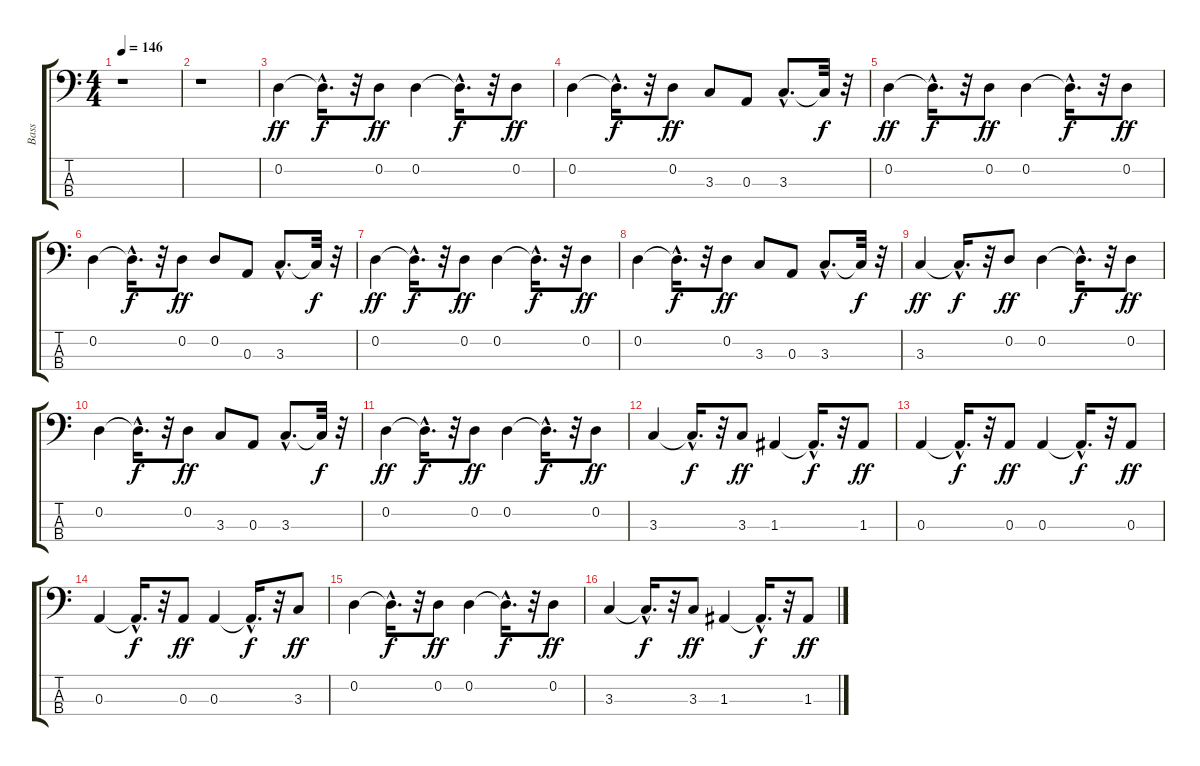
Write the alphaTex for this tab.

\track ("Bass" "Bass") {instrument electricbassfinger}
\staff {score tabs}
\tuning (G2 D2 A1 E1) {hide}
\ts (4 4)
\tempo 146
\clef f4
\ks c
r.1{dy ff instrument electricbassfinger} |
r.1 |
0.2.4 0.2{hac t}.16{d dy f} r.32 0.2.8{dy ff} 0.2.4 0.2{hac t}.16{d dy f} r.32 0.2.8{dy ff} |
0.2.4 0.2{hac t}.16{d dy f} r.32 0.2.8{dy ff} 3.3.8 0.3.8 3.3{hac}.8{d} 3.3{t}.32{dy f} r.32 |
0.2.4{dy ff} 0.2{hac t}.16{d dy f} r.32 0.2.8{dy ff} 0.2.4 0.2{hac t}.16{d dy f} r.32 0.2.8{dy ff} |
0.2.4 0.2{hac t}.16{d dy f} r.32 0.2.8{dy ff} 0.2.8 0.3.8 3.3{hac}.8{d} 3.3{t}.32{dy f} r.32 |
0.2.4{dy ff} 0.2{hac t}.16{d dy f} r.32 0.2.8{dy ff} 0.2.4 0.2{hac t}.16{d dy f} r.32 0.2.8{dy ff} |
0.2.4 0.2{hac t}.16{d dy f} r.32 0.2.8{dy ff} 3.3.8 0.3.8 3.3{hac}.8{d} 3.3{t}.32{dy f} r.32 |
3.3.4{dy ff} 3.3{hac t}.16{d dy f} r.32 0.2.8{dy ff} 0.2.4 0.2{hac t}.16{d dy f} r.32 0.2.8{dy ff} |
0.2.4 0.2{hac t}.16{d dy f} r.32 0.2.8{dy ff} 3.3.8 0.3.8 3.3{hac}.8{d} 3.3{t}.32{dy f} r.32 |
0.2.4{dy ff} 0.2{hac t}.16{d dy f} r.32 0.2.8{dy ff} 0.2.4 0.2{hac t}.16{d dy f} r.32 0.2.8{dy ff} |
3.3.4 3.3{hac t}.16{d dy f} r.32 3.3.8{dy ff} 1.3.4 1.3{hac t}.16{d dy f} r.32 1.3.8{dy ff} |
0.3.4 0.3{hac t}.16{d dy f} r.32 0.3.8{dy ff} 0.3.4 0.3{hac t}.16{d dy f} r.32 0.3.8{dy ff} |
0.3.4 0.3{hac t}.16{d dy f} r.32 0.3.8{dy ff} 0.3.4 0.3{hac t}.16{d dy f} r.32 3.3.8{dy ff} |
0.2.4 0.2{hac t}.16{d dy f} r.32 0.2.8{dy ff} 0.2.4 0.2{hac t}.16{d dy f} r.32 0.2.8{dy ff} |
3.3.4 3.3{hac t}.16{d dy f} r.32 3.3.8{dy ff} 1.3.4 1.3{hac t}.16{d dy f} r.32 1.3.8{dy ff}
